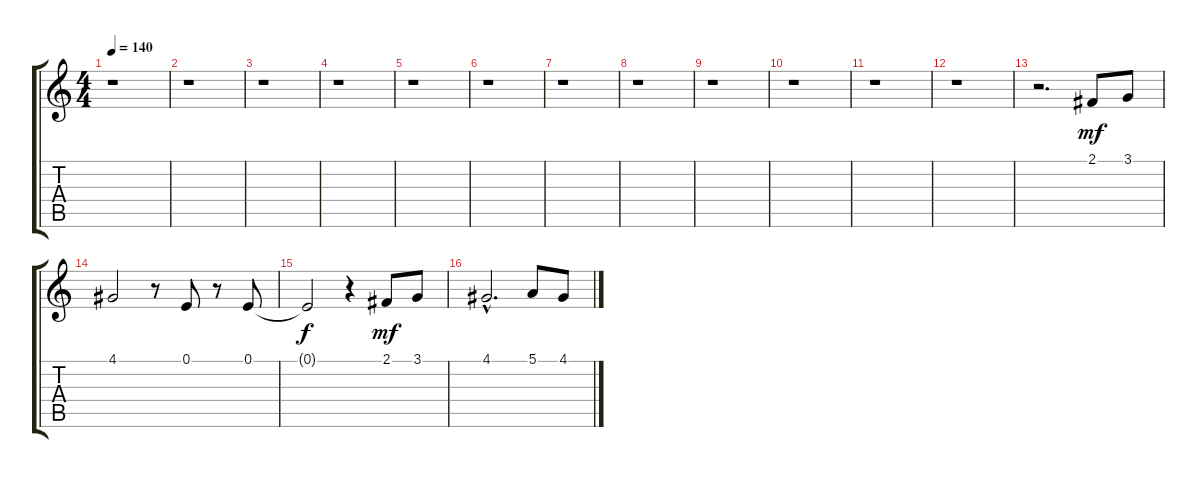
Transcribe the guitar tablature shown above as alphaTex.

\track "" {instrument clavinet}
\staff {score tabs}
\tuning (E4 B3 G3 D3 A2 E2) {hide}
\ts (4 4)
\tempo 140
\clef g2
\ks c
r.1{dy mf} |
r.1 |
r.1 |
r.1 |
r.1 |
r.1 |
r.1 |
r.1 |
r.1 |
r.1 |
r.1 |
r.1 |
r.2{d} 2.1.8 3.1.8 |
4.1.2 r.8 0.1.8 r.8 0.1.8 |
0.1{t}.2{dy f} r.4 2.1.8{dy mf} 3.1.8 |
4.1{hac}.2{d} 5.1.8 4.1.8
